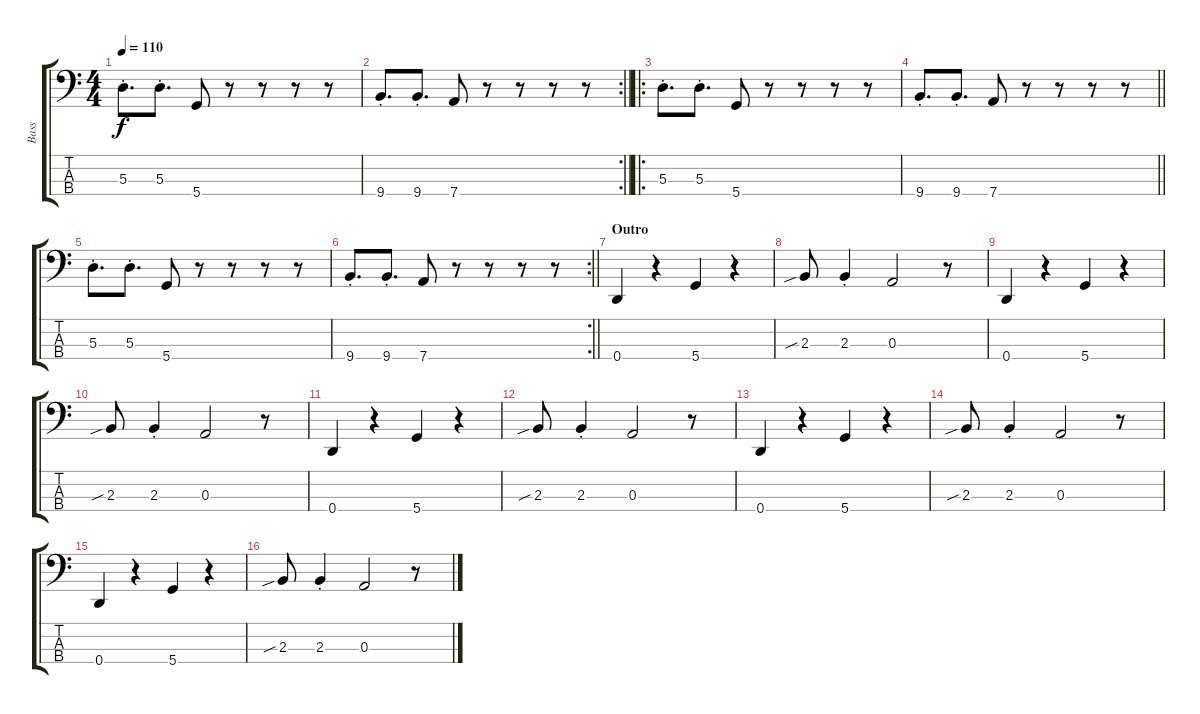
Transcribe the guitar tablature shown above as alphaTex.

\track ("Bass" "Bass") {instrument slapbass2}
\staff {score tabs}
\tuning (G2 D2 A1 D1) {hide}
\ts (4 4)
\tempo 110
\clef f4
\ks c
5.3{st}.8{d dy f} 5.3{st}.8{d} 5.4.8 r.8 r.8 r.8 r.8 |
\rc 2
\barLineRight lightlight
9.4{st}.8{d} 9.4{st}.8{d} 7.4.8 r.8 r.8 r.8 r.8 |
\ro
5.3{st}.8{d} 5.3{st}.8{d} 5.4.8 r.8 r.8 r.8 r.8 |
\barLineRight lightlight
9.4{st}.8{d} 9.4{st}.8{d} 7.4.8 r.8 r.8 r.8 r.8 |
5.3{st}.8{d} 5.3{st}.8{d} 5.4.8 r.8 r.8 r.8 r.8 |
\rc 2
\barLineRight lightlight
9.4{st}.8{d} 9.4{st}.8{d} 7.4.8 r.8 r.8 r.8 r.8 |
\section ("" "Outro")
0.4.4 r.4 5.4.4 r.4 |
2.3{sib}.8 2.3{st}.4 0.3.2 r.8 |
0.4.4 r.4 5.4.4 r.4 |
2.3{sib}.8 2.3{st}.4 0.3.2 r.8 |
0.4.4 r.4 5.4.4 r.4 |
2.3{sib}.8 2.3{st}.4 0.3.2 r.8 |
0.4.4 r.4 5.4.4 r.4 |
2.3{sib}.8 2.3{st}.4 0.3.2 r.8 |
0.4.4 r.4 5.4.4 r.4 |
2.3{sib}.8 2.3{st}.4 0.3.2 r.8
